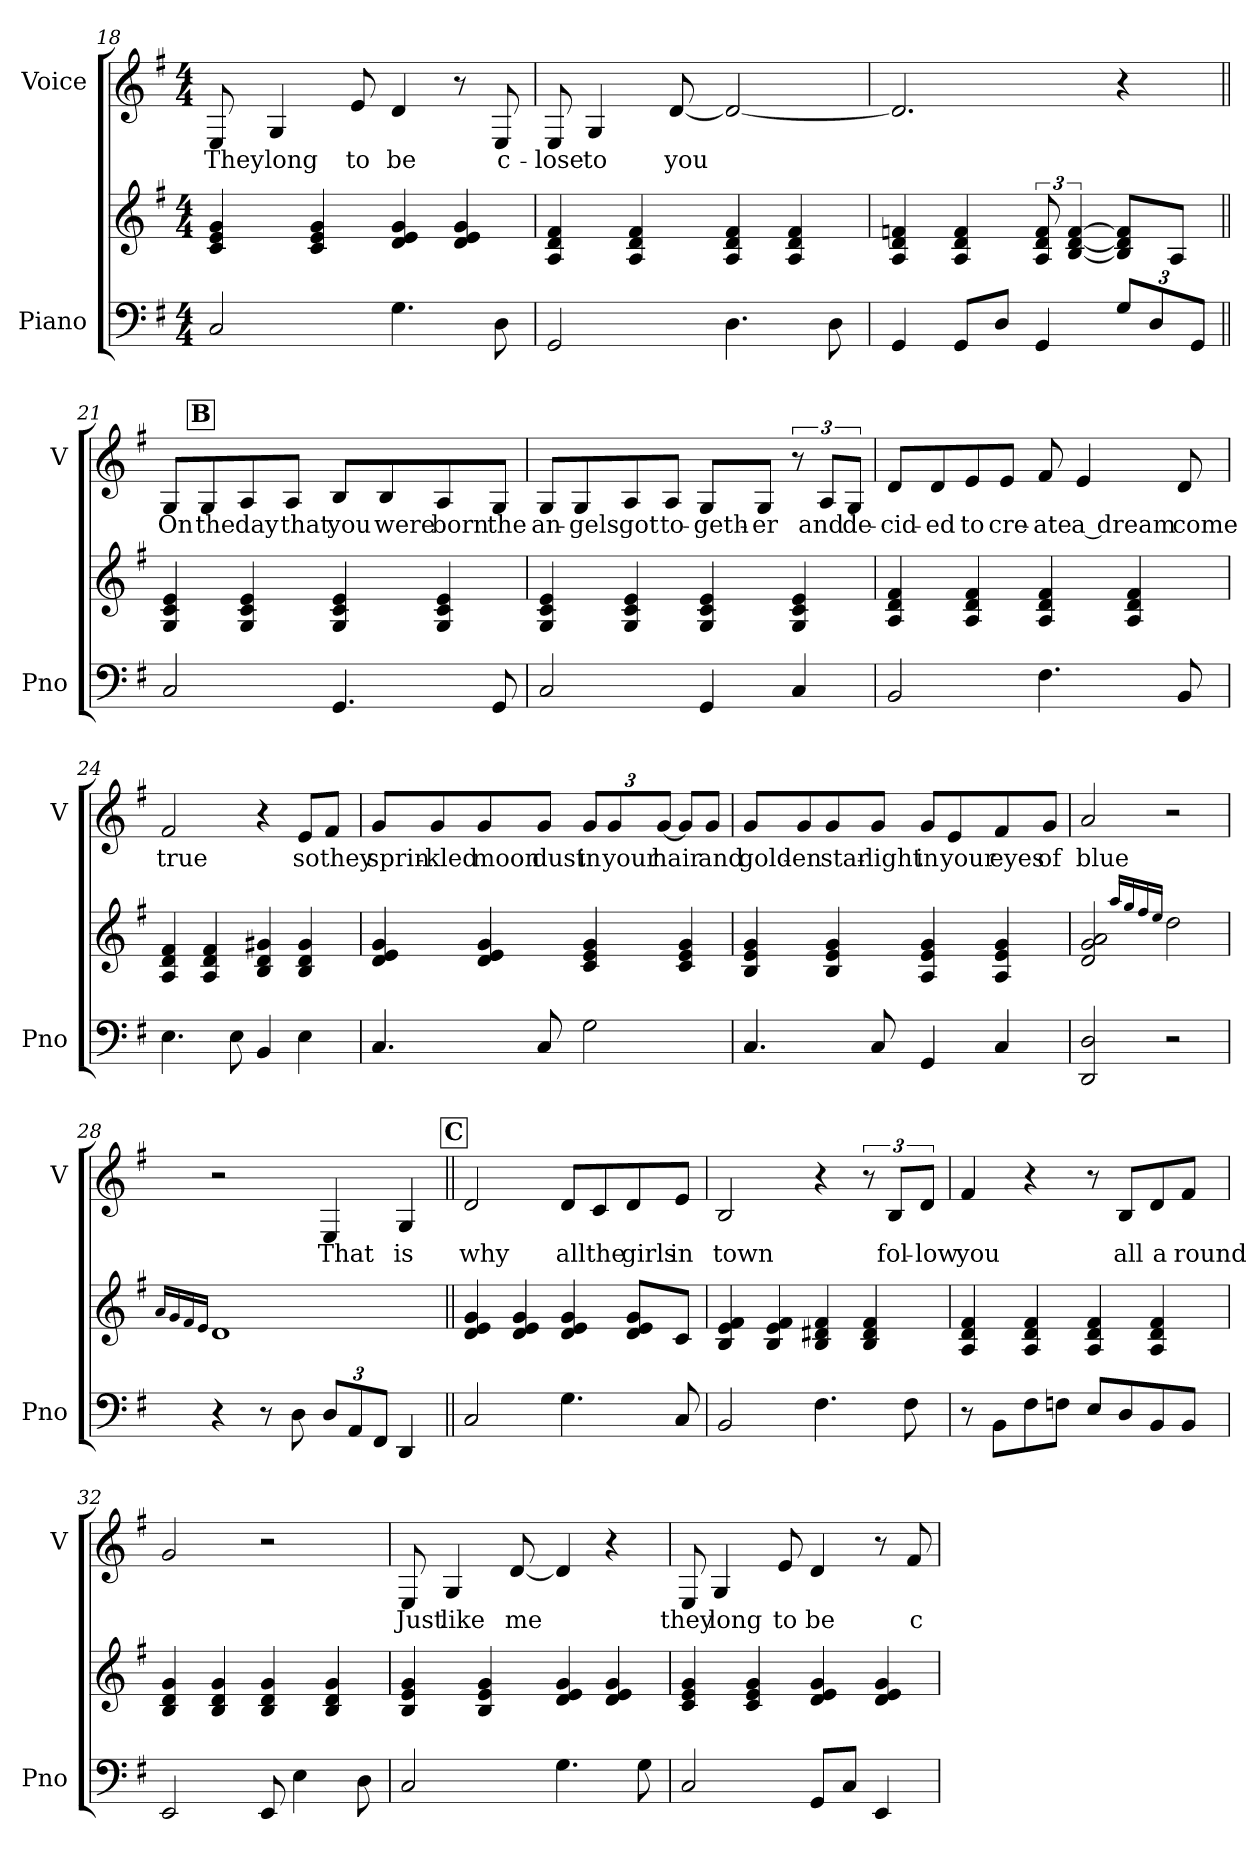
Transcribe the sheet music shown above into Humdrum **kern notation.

**kern	**kern	**kern	**text
*part2	*part2	*part1	*part1
*staff3	*staff2	*staff1	*staff1
*I"Piano	*	*I"Voice	*
*I'Pno	*	*I'V	*
*clefF4	*clefG2	*clefG2	*
*k[f#]	*k[f#]	*k[f#]	*
*M4/4	*M4/4	*M4/4	*
=18	=18	=18	=18
!	!	!	!LO:LY:b
2C/	4c/ 4e/ 4g/	8E/	They
!	!	!	!LO:LY:b
.	.	4G/	long
.	4c/ 4e/ 4g/	.	.
!	!	!	!LO:LY:b
.	.	8e/	to
!	!	!	!LO:LY:b
4.G\	4d/ 4e/ 4g/	4d/	be
.	4d/ 4e/ 4g/	8r	.
!	!	!	!LO:LY:b
8D\	.	8E/	c-
=19	=19	=19	=19
!	!	!	!LO:LY:b
2GG/	4A/ 4d/ 4f#/	8E/	-lose
!	!	!	!LO:LY:b
.	.	4G/	to
.	4A/ 4d/ 4f#/	.	.
!	!	!	!LO:LY:b
.	.	[8d/	you
4.D\	4A/ 4d/ 4f#/	2d/_	.
.	4A/ 4d/ 4f#/	.	.
8D\	.	.	.
=20	=20	=20	=20
4GG/	4A/ 4d/ 4fn/	2.d/]	.
8GG/L	4A/ 4d/ 4f/	.	.
8D/J	.	.	.
4GG/	12A/ 12d/ 12f/	.	.
.	[6B/ [6d/ [6f/	.	.
*Xbrackettup	*	*	*
12G/L	8B/] 8d/] 8f/]L	4r	.
12D/	.	.	.
.	8A/J	.	.
12GG/J	.	.	.
!!LO:LB:g=z
!!LO:REH:place=s1:a:B:fs=14:t=B:qo=0.5
=21||	=21||	=21||	=21||
!	!	!	!LO:LY:b
2C/	4G/ 4c/ 4e/	8G/L	On
!	!	!	!LO:LY:b
.	.	8G/	the
!	!	!	!LO:LY:b
.	4G/ 4c/ 4e/	8A/	day
!	!	!	!LO:LY:b
.	.	8A/J	that
!	!	!	!LO:LY:b
4.GG/	4G/ 4c/ 4e/	8B/L	you
!	!	!	!LO:LY:b
.	.	8B/	were
!	!	!	!LO:LY:b
.	4G/ 4c/ 4e/	8A/	born
!	!	!	!LO:LY:b
8GG/	.	8G/J	the
=22	=22	=22	=22
!	!	!	!LO:LY:b
2C/	4G/ 4c/ 4e/	8G/L	an-
!	!	!	!LO:LY:b
.	.	8G/	-gels
!	!	!	!LO:LY:b
.	4G/ 4c/ 4e/	8A/	got
!	!	!	!LO:LY:b
.	.	8A/J	to-
!	!	!	!LO:LY:b
4GG/	4G/ 4c/ 4e/	8G/L	-geth-
!	!	!	!LO:LY:b
.	.	8G/J	-er
4C/	4G/ 4c/ 4e/	12r	.
!	!	!	!LO:LY:b
.	.	12A/L	and
!	!	!	!LO:LY:b
.	.	12G/J	de-
=23	=23	=23	=23
!	!	!	!LO:LY:b
2BB/	4A/ 4d/ 4f#/	8d/L	-cid-
!	!	!	!LO:LY:b
.	.	8d/	-ed
!	!	!	!LO:LY:b
.	4A/ 4d/ 4f#/	8e/	to
!	!	!	!LO:LY:b
.	.	8e/J	cre-
!	!	!	!LO:LY:b
4.F#\	4A/ 4d/ 4f#/	8f#/	-ate
!	!	!	!LO:LY:b
.	.	4e/	a dream
.	4A/ 4d/ 4f#/	.	.
!	!	!	!LO:LY:b
8BB/	.	8d/	come
!!LO:LB:g=z
=24	=24	=24	=24
!	!	!	!LO:LY:b
4.E\	4A/ 4d/ 4f#/	2f#/	true
.	4A/ 4d/ 4f#/	.	.
8E\	.	.	.
4BB/	4B/ 4d/ 4g#X/	4r	.
!	!	!	!LO:LY:b
4E\	4B/ 4d/ 4g#/	8e/L	so
!	!	!	!LO:LY:b
.	.	8f#/J	they
=25	=25	=25	=25
!	!	!	!LO:LY:b
4.C/	4d/ 4e/ 4g/	8g/L	sprin-
!	!	!	!LO:LY:b
.	.	8g/	-kled
!	!	!	!LO:LY:b
.	4d/ 4e/ 4g/	8g/	moon
!	!	!	!LO:LY:b
8C/	.	8g/J	dust
*	*	*Xbrackettup	*
!	!	!	!LO:LY:b
2G\	4c/ 4e/ 4g/	12g/L	in
!	!	!	!LO:LY:b
.	.	12g/	your
!	!	!	!LO:LY:b
.	.	[12g/J	hair
.	4c/ 4e/ 4g/	8g/L]	.
!	!	!	!LO:LY:b
.	.	8g/J	and
=26	=26	=26	=26
!	!	!	!LO:LY:b
4.C/	4B/ 4e/ 4g/	8g/L	gold-
!	!	!	!LO:LY:b
.	.	8g/	-en
!	!	!	!LO:LY:b
.	4B/ 4e/ 4g/	8g/	star-
!	!	!	!LO:LY:b
8C/	.	8g/J	-light
!	!	!	!LO:LY:b
4GG/	4A/ 4e/ 4g/	8g/L	in
!	!	!	!LO:LY:b
.	.	8e/	your
!	!	!	!LO:LY:b
4C/	4A/ 4e/ 4g/	8f#/	eyes
!	!	!	!LO:LY:b
.	.	8g/J	of
!!LO:LB:g=z
=27	=27	=27	=27
!	!	!	!LO:LY:b
2DD/ 2D/	2d/ 2g/ 2a/	2a/	blue
.	16qaa/LL	.	.
.	16qgg/	.	.
.	16qff#/	.	.
.	16qee/JJ	.	.
2r	2dd\	2r	.
=28	=28	=28	=28
.	16qa/LL	.	.
.	16qg/	.	.
.	16qf#/	.	.
.	16qe/JJ	.	.
4r	1d	2r	.
8r	.	.	.
8D\	.	.	.
!	!	!	!LO:LY:b
12D/L	.	4E/	That
12AA/	.	.	.
12FF#/J	.	.	.
!	!	!	!LO:LY:b
4DD/	.	4G/	is
!!LO:REH:place=s1:a:B:fs=14:t=C
=29||	=29||	=29||	=29||
!	!	!	!LO:LY:b
2C/	4d/ 4e/ 4g/	2d/	why
.	4d/ 4e/ 4g/	.	.
!	!	!	!LO:LY:b
4.G\	4d/ 4e/ 4g/	8d/L	all
!	!	!	!LO:LY:b
.	.	8c/	the
!	!	!	!LO:LY:b
.	8d/ 8e/ 8g/L	8d/	girls
!	!	!	!LO:LY:b
8C/	8c/J	8e/J	in
=30	=30	=30	=30
!	!	!	!LO:LY:b
2BB/	4B/ 4e/ 4f#/	2B/	town
.	4B/ 4e/ 4f#/	.	.
4.F#\	4B/ 4d#X/ 4f#/	4r	.
*	*	*brackettup	*
.	4B/ 4d#/ 4f#/	12r	.
!	!	!	!LO:LY:b
.	.	12B/L	fol-
8F#\	.	.	.
!	!	!	!LO:LY:b
.	.	12d/J	-low
!!LO:LB:g=z
=31	=31	=31	=31
!	!	!	!LO:LY:b
8r	4A/ 4d/ 4f#/	4f#/	you
8BB\L	.	.	.
8F#\	4A/ 4d/ 4f#/	4r	.
8Fn\J	.	.	.
8E/L	4A/ 4d/ 4f#/	8r	.
!	!	!	!LO:LY:b
8D/	.	8B/L	all
!	!	!	!LO:LY:b
8BB/	4A/ 4d/ 4f#/	8d/	a
!	!	!	!LO:LY:b
8BB/J	.	8f#/J	round
=32	=32	=32	=32
2EE/	4B/ 4d/ 4g/	2g/	.
.	4B/ 4d/ 4g/	.	.
8EE/	4B/ 4d/ 4g/	2r	.
4E\	.	.	.
.	4B/ 4d/ 4g/	.	.
8D\	.	.	.
=33	=33	=33	=33
!	!	!	!LO:LY:b
2C/	4B/ 4e/ 4g/	8E/	Just
!	!	!	!LO:LY:b
.	.	4G/	like
.	4B/ 4e/ 4g/	.	.
!	!	!	!LO:LY:b
.	.	[8d/	me
4.G\	4d/ 4e/ 4g/	4d/]	.
.	4d/ 4e/ 4g/	4r	.
8G\	.	.	.
=34	=34	=34	=34
!	!	!	!LO:LY:b
2C/	4c/ 4e/ 4g/	8E/	they
!	!	!	!LO:LY:b
.	.	4G/	long
.	4c/ 4e/ 4g/	.	.
!	!	!	!LO:LY:b
.	.	8e/	to
!	!	!	!LO:LY:b
8GG/L	4d/ 4e/ 4g/	4d/	be
8C/J	.	.	.
4EE/	4d/ 4e/ 4g/	8r	.
!	!	!	!LO:LY:b
.	.	8f#/	c-
=	=	=	=
*-	*-	*-	*-
